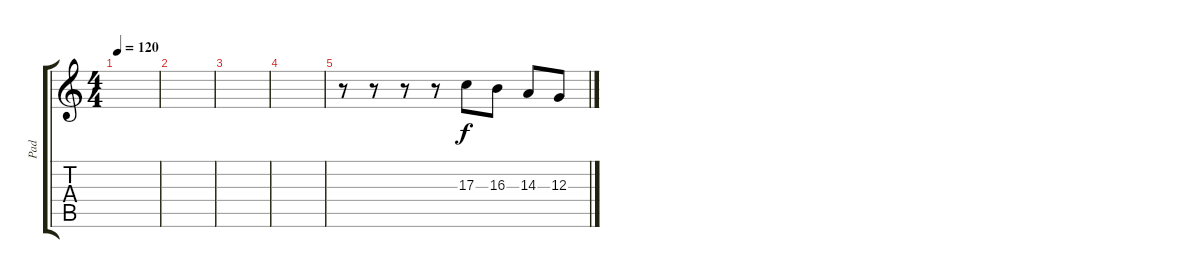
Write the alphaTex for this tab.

\track ("Pad" "Pad") {instrument synthvoice}
\staff {score tabs}
\tuning (E4 B3 G3 D3 A2 E2) {hide}
\ts (4 4)
\tempo 120
\clef g2
\ks c
|
|
|
|
r.8 r.8 r.8 r.8 17.3.8 16.3.8 14.3.8 12.3.8
